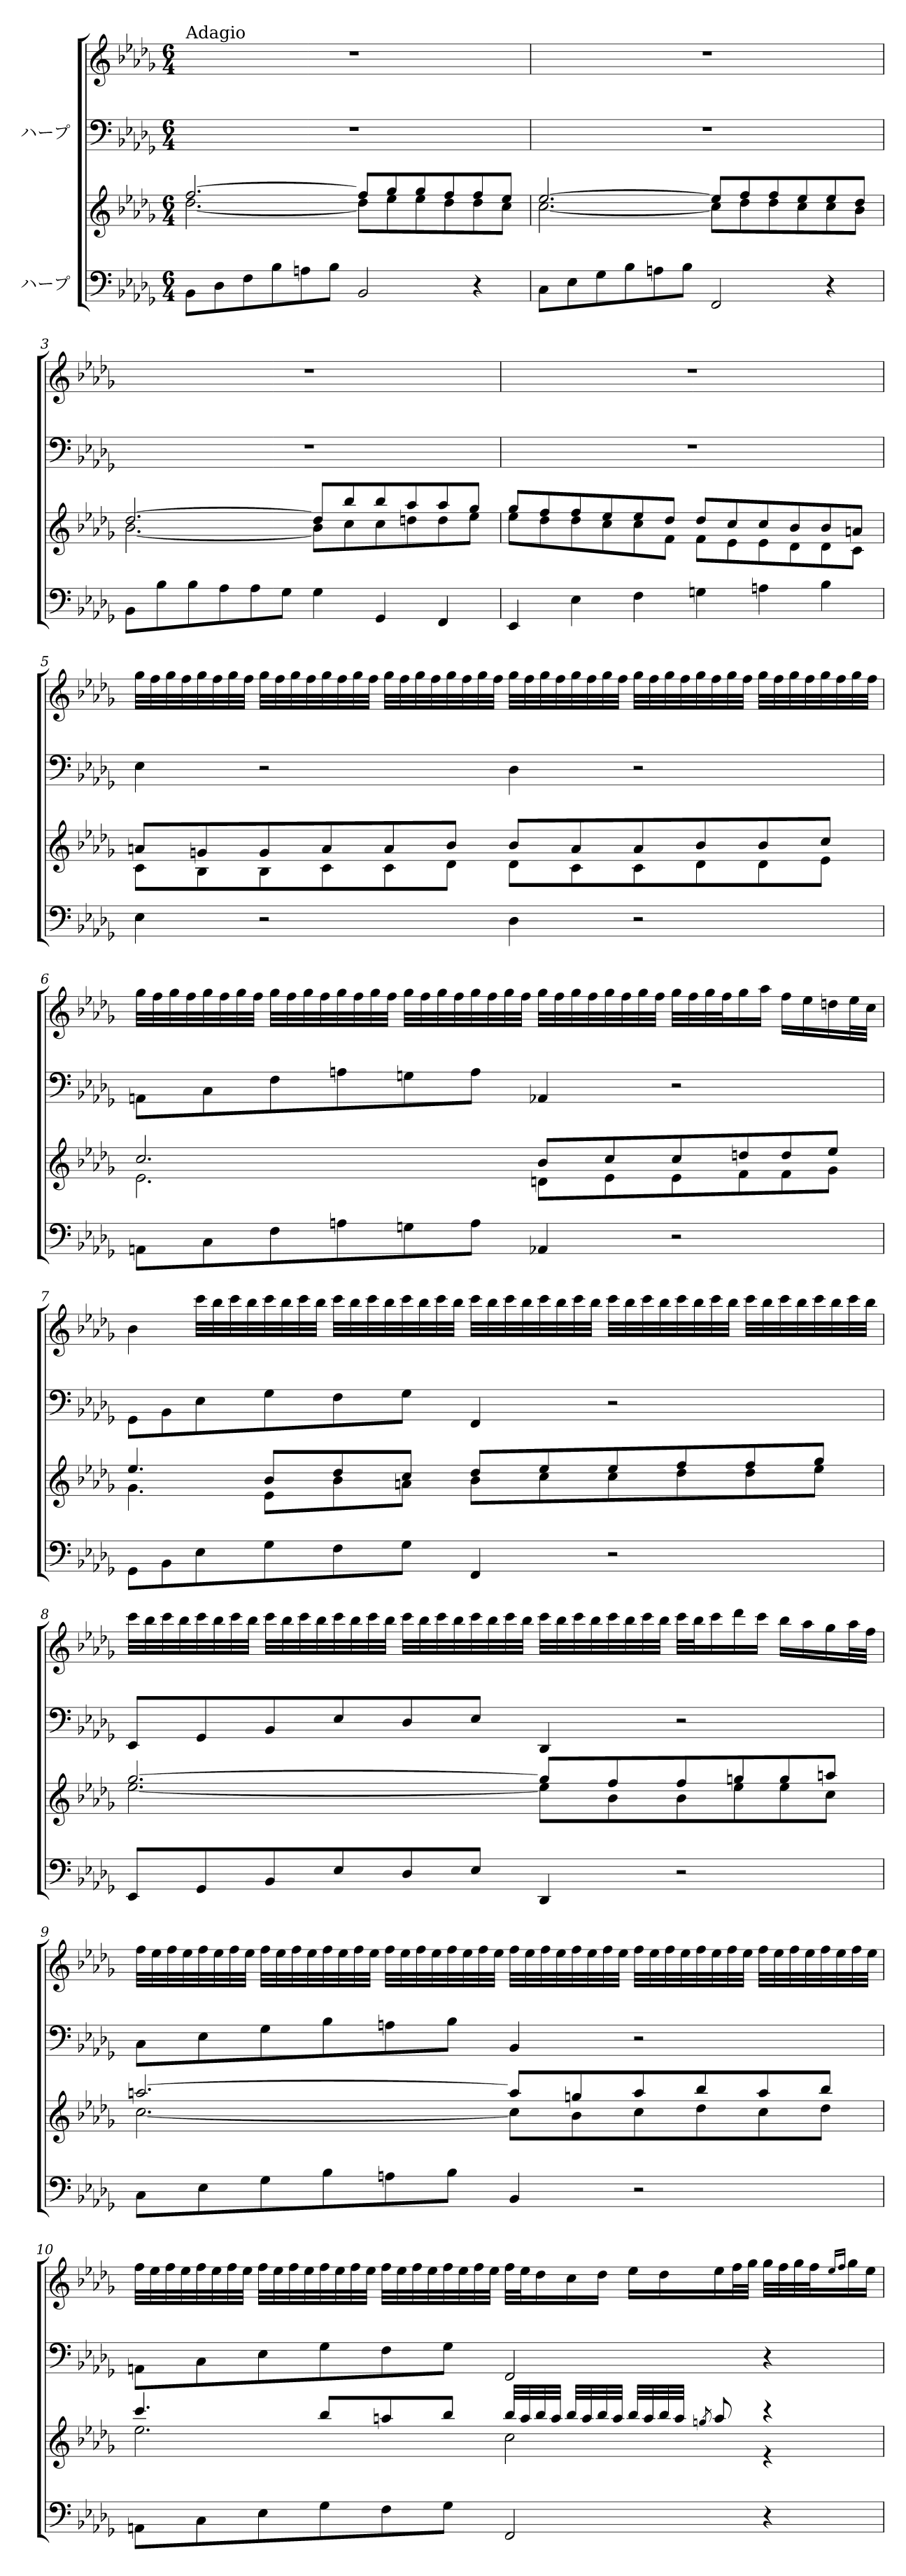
**kern	**kern	**kern	**kern
*part2	*part2	*part1	*part1
*staff4	*staff3	*staff2	*staff1
*I"ハープ	*	*I"ハープ	*
*clefF4	*clefG2	*clefF4	*clefG2
*k[b-e-a-d-g-]	*k[b-e-a-d-g-]	*k[b-e-a-d-g-]	*k[b-e-a-d-g-]
*M6/4	*M6/4	*M6/4	*M6/4
=1	=1	=1	=1
*	*^	*	*
!	!	!	!	!LO:TX:t=Adagio
8BB-\L	[2.ff/	[2.dd-\	1.r	1.r
8D-\	.	.	.	.
8F\	.	.	.	.
8B-\	.	.	.	.
8An\	.	.	.	.
8B-\J	.	.	.	.
2BB-/	8ff/L]	8dd-\L]	.	.
.	8gg-/	8ee-\	.	.
.	8gg-/	8ee-\	.	.
.	8ff/	8dd-\	.	.
4r	8ff/	8dd-\	.	.
.	8ee-/J	8cc\J	.	.
=2	=2	=2	=2	=2
8C\L	[2.ee-/	[2.cc\	1.r	1.r
8E-\	.	.	.	.
8G-\	.	.	.	.
8B-\	.	.	.	.
8An\	.	.	.	.
8B-\J	.	.	.	.
2FF/	8ee-/L]	8cc\L]	.	.
.	8ff/	8dd-\	.	.
.	8ff/	8dd-\	.	.
.	8ee-/	8cc\	.	.
4r	8ee-/	8cc\	.	.
.	8dd-/J	8b-\J	.	.
=3	=3	=3	=3	=3
8BB-\L	[2.dd-/	[2.b-\	1.r	1.r
8B-\	.	.	.	.
8B-\	.	.	.	.
8A-\	.	.	.	.
8A-\	.	.	.	.
8G-\J	.	.	.	.
4G-\	8dd-/L]	8b-\L]	.	.
.	8bb-/	8cc\	.	.
4GG-/	8bb-/	8cc\	.	.
.	8aa-/	8ddn\	.	.
4FF/	8aa-/	8dd\	.	.
.	8gg-/J	8ee-\J	.	.
!!LO:LB:g=z
=4	=4	=4	=4	=4
4EE-/	8gg-/L	8ee-\L	1.r	1.r
.	8ff/	8dd-\	.	.
4E-\	8ff/	8dd-\	.	.
.	8ee-/	8cc\	.	.
4F\	8ee-/	8cc\	.	.
.	8dd-/J	8f\J	.	.
4Gn\	8dd-/L	8f\L	.	.
.	8cc/	8e-\	.	.
4An\	8cc/	8e-\	.	.
.	8b-/	8d-\	.	.
4B-\	8b-/	8d-\	.	.
.	8an/J	8c\J	.	.
!!LO:LB:g=z
=5	=5	=5	=5	=5
4E-\	8an/L	8c\L	4E-\	32gg-\LLL
.	.	.	.	32ff\
.	.	.	.	32gg-\
.	.	.	.	32ff\
.	8gn/	8B-\	.	32gg-\
.	.	.	.	32ff\
.	.	.	.	32gg-\
.	.	.	.	32ff\JJJ
2r	8g/	8B-\	2r	32gg-\LLL
.	.	.	.	32ff\
.	.	.	.	32gg-\
.	.	.	.	32ff\
.	8a/	8c\	.	32gg-\
.	.	.	.	32ff\
.	.	.	.	32gg-\
.	.	.	.	32ff\JJJ
.	8a/	8c\	.	32gg-\LLL
.	.	.	.	32ff\
.	.	.	.	32gg-\
.	.	.	.	32ff\
.	8b-/J	8d-\J	.	32gg-\
.	.	.	.	32ff\
.	.	.	.	32gg-\
.	.	.	.	32ff\JJJ
4D-\	8b-/L	8d-\L	4D-\	32gg-\LLL
.	.	.	.	32ff\
.	.	.	.	32gg-\
.	.	.	.	32ff\
.	8a/	8c\	.	32gg-\
.	.	.	.	32ff\
.	.	.	.	32gg-\
.	.	.	.	32ff\JJJ
2r	8a/	8c\	2r	32gg-\LLL
.	.	.	.	32ff\
.	.	.	.	32gg-\
.	.	.	.	32ff\
.	8b-/	8d-\	.	32gg-\
.	.	.	.	32ff\
.	.	.	.	32gg-\
.	.	.	.	32ff\JJJ
.	8b-/	8d-\	.	32gg-\LLL
.	.	.	.	32ff\
.	.	.	.	32gg-\
.	.	.	.	32ff\
.	8cc/J	8e-\J	.	32gg-\
.	.	.	.	32ff\
.	.	.	.	32gg-\
.	.	.	.	32ff\JJJ
!!LO:PB:g=z
=6	=6	=6	=6	=6
8AAn\L	2.cc/	2.e-\	8AAn\L	32gg-\LLL
.	.	.	.	32ff\
.	.	.	.	32gg-\
.	.	.	.	32ff\
8C\	.	.	8C\	32gg-\
.	.	.	.	32ff\
.	.	.	.	32gg-\
.	.	.	.	32ff\JJJ
8F\	.	.	8F\	32gg-\LLL
.	.	.	.	32ff\
.	.	.	.	32gg-\
.	.	.	.	32ff\
8An\	.	.	8An\	32gg-\
.	.	.	.	32ff\
.	.	.	.	32gg-\
.	.	.	.	32ff\JJJ
8Gn\	.	.	8Gn\	32gg-\LLL
.	.	.	.	32ff\
.	.	.	.	32gg-\
.	.	.	.	32ff\
8A\J	.	.	8A\J	32gg-\
.	.	.	.	32ff\
.	.	.	.	32gg-\
.	.	.	.	32ff\JJJ
4AA-X/	8b-/L	8dn\L	4AA-X/	32gg-\LLL
.	.	.	.	32ff\
.	.	.	.	32gg-\
.	.	.	.	32ff\
.	8cc/	8e-\	.	32gg-\
.	.	.	.	32ff\
.	.	.	.	32gg-\
.	.	.	.	32ff\JJJ
2r	8cc/	8e-\	2r	32gg-\LLL
.	.	.	.	32ff\
.	.	.	.	32gg-\
.	.	.	.	32ff\J
.	8ddn/	8f\	.	16gg-\
.	.	.	.	16aa-\JJ
.	8dd/	8f\	.	16ff\LL
.	.	.	.	16ee-\
.	8ee-/J	8g-\J	.	16ddn\
.	.	.	.	32ee-\L
.	.	.	.	32cc\JJJ
!!LO:LB:g=z
=7	=7	=7	=7	=7
8GG-\L	4.ee-/	4.g-\	8GG-\L	4b-\
8BB-\	.	.	8BB-\	.
8E-\	.	.	8E-\	32ccc\LLL
.	.	.	.	32bb-\
.	.	.	.	32ccc\
.	.	.	.	32bb-\
8G-\	8b-/L	8e-\L	8G-\	32ccc\
.	.	.	.	32bb-\
.	.	.	.	32ccc\
.	.	.	.	32bb-\JJJ
8F\	8dd-/	8b-\	8F\	32ccc\LLL
.	.	.	.	32bb-\
.	.	.	.	32ccc\
.	.	.	.	32bb-\
8G-\J	8cc/J	8an\J	8G-\J	32ccc\
.	.	.	.	32bb-\
.	.	.	.	32ccc\
.	.	.	.	32bb-\JJJ
4FF/	8dd-/L	8b-\L	4FF/	32ccc\LLL
.	.	.	.	32bb-\
.	.	.	.	32ccc\
.	.	.	.	32bb-\
.	8ee-/	8cc\	.	32ccc\
.	.	.	.	32bb-\
.	.	.	.	32ccc\
.	.	.	.	32bb-\JJJ
2r	8ee-/	8cc\	2r	32ccc\LLL
.	.	.	.	32bb-\
.	.	.	.	32ccc\
.	.	.	.	32bb-\
.	8ff/	8dd-\	.	32ccc\
.	.	.	.	32bb-\
.	.	.	.	32ccc\
.	.	.	.	32bb-\JJJ
.	8ff/	8dd-\	.	32ccc\LLL
.	.	.	.	32bb-\
.	.	.	.	32ccc\
.	.	.	.	32bb-\
.	8gg-/J	8ee-\J	.	32ccc\
.	.	.	.	32bb-\
.	.	.	.	32ccc\
.	.	.	.	32bb-\JJJ
!!LO:LB:g=z
=8	=8	=8	=8	=8
8EE-/L	[2.gg-/	[2.ee-\	8EE-/L	32ccc\LLL
.	.	.	.	32bb-\
.	.	.	.	32ccc\
.	.	.	.	32bb-\
8GG-/	.	.	8GG-/	32ccc\
.	.	.	.	32bb-\
.	.	.	.	32ccc\
.	.	.	.	32bb-\JJJ
8BB-/	.	.	8BB-/	32ccc\LLL
.	.	.	.	32bb-\
.	.	.	.	32ccc\
.	.	.	.	32bb-\
8E-/	.	.	8E-/	32ccc\
.	.	.	.	32bb-\
.	.	.	.	32ccc\
.	.	.	.	32bb-\JJJ
8D-/	.	.	8D-/	32ccc\LLL
.	.	.	.	32bb-\
.	.	.	.	32ccc\
.	.	.	.	32bb-\
8E-/J	.	.	8E-/J	32ccc\
.	.	.	.	32bb-\
.	.	.	.	32ccc\
.	.	.	.	32bb-\JJJ
4DD-/	8gg-/L]	8ee-\L]	4DD-/	32ccc\LLL
.	.	.	.	32bb-\
.	.	.	.	32ccc\
.	.	.	.	32bb-\
.	8ff/	8b-\	.	32ccc\
.	.	.	.	32bb-\
.	.	.	.	32ccc\
.	.	.	.	32bb-\JJJ
2r	8ff/	8b-\	2r	32ccc\LLL
.	.	.	.	32bb-\J
.	.	.	.	16ccc\
.	8ggn/	8ee-\	.	16ddd-\
.	.	.	.	16ccc\JJ
.	8gg/	8ee-\	.	16bb-\LL
.	.	.	.	16aa-\
.	8aan/J	8cc\J	.	16gg-\
.	.	.	.	32aa-\L
.	.	.	.	32ff\JJJ
!!LO:PB:g=z
=9	=9	=9	=9	=9
8C\L	[2.aan/	[2.cc\	8C\L	32ff\LLL
.	.	.	.	32ee-\
.	.	.	.	32ff\
.	.	.	.	32ee-\
8E-\	.	.	8E-\	32ff\
.	.	.	.	32ee-\
.	.	.	.	32ff\
.	.	.	.	32ee-\JJJ
8G-\	.	.	8G-\	32ff\LLL
.	.	.	.	32ee-\
.	.	.	.	32ff\
.	.	.	.	32ee-\
8B-\	.	.	8B-\	32ff\
.	.	.	.	32ee-\
.	.	.	.	32ff\
.	.	.	.	32ee-\JJJ
8An\	.	.	8An\	32ff\LLL
.	.	.	.	32ee-\
.	.	.	.	32ff\
.	.	.	.	32ee-\
8B-\J	.	.	8B-\J	32ff\
.	.	.	.	32ee-\
.	.	.	.	32ff\
.	.	.	.	32ee-\JJJ
4BB-/	8aa/L]	8cc\L]	4BB-/	32ff\LLL
.	.	.	.	32ee-\
.	.	.	.	32ff\
.	.	.	.	32ee-\
.	8ggn/	8b-\	.	32ff\
.	.	.	.	32ee-\
.	.	.	.	32ff\
.	.	.	.	32ee-\JJJ
2r	8aa/	8cc\	2r	32ff\LLL
.	.	.	.	32ee-\
.	.	.	.	32ff\
.	.	.	.	32ee-\
.	8bb-/	8dd-\	.	32ff\
.	.	.	.	32ee-\
.	.	.	.	32ff\
.	.	.	.	32ee-\JJJ
.	8aa/	8cc\	.	32ff\LLL
.	.	.	.	32ee-\
.	.	.	.	32ff\
.	.	.	.	32ee-\
.	8bb-/J	8dd-\J	.	32ff\
.	.	.	.	32ee-\
.	.	.	.	32ff\
.	.	.	.	32ee-\JJJ
!!LO:LB:g=z
=10	=10	=10	=10	=10
8AAn\L	4.ccc/	2.ee-\	8AAn\L	32ff\LLL
.	.	.	.	32ee-\
.	.	.	.	32ff\
.	.	.	.	32ee-\
8C\	.	.	8C\	32ff\
.	.	.	.	32ee-\
.	.	.	.	32ff\
.	.	.	.	32ee-\JJJ
8E-\	.	.	8E-\	32ff\LLL
.	.	.	.	32ee-\
.	.	.	.	32ff\
.	.	.	.	32ee-\
8G-\	8bb-/L	.	8G-\	32ff\
.	.	.	.	32ee-\
.	.	.	.	32ff\
.	.	.	.	32ee-\JJJ
8F\	8aan/	.	8F\	32ff\LLL
.	.	.	.	32ee-\
.	.	.	.	32ff\
.	.	.	.	32ee-\
8G-\J	8bb-/J	.	8G-\J	32ff\
.	.	.	.	32ee-\
.	.	.	.	32ff\
.	.	.	.	32ee-\JJJ
2FF/	32bb-/LLL	2cc\	2FF/	32ff\LLL
.	32aa/	.	.	32ee-\J
.	32bb-/	.	.	16dd-\
.	32aa/JJJ	.	.	.
.	32bb-/LLL	.	.	16cc\
.	32aa/	.	.	.
.	32bb-/	.	.	16dd-\JJ
.	32aa/JJJ	.	.	.
.	32bb-/LLL	.	.	16ee-\LL
.	32aa/	.	.	.
.	32bb-/	.	.	16dd-\
.	32aa/JJJ	.	.	.
.	8qggn/	.	.	.
.	8aa/	.	.	16ee-\
.	.	.	.	32ff\L
.	.	.	.	32gg-\JJJ
4r	4r	4r	4r	32gg-\LLL
.	.	.	.	32ff\
.	.	.	.	32gg-\
.	.	.	.	32ff\J
.	.	.	.	16qee-/LL
.	.	.	.	16qff/JJ
.	.	.	.	16gg-\
.	.	.	.	16ee-\JJ
*	*v	*v	*	*
=	=	=	=
*-	*-	*-	*-
